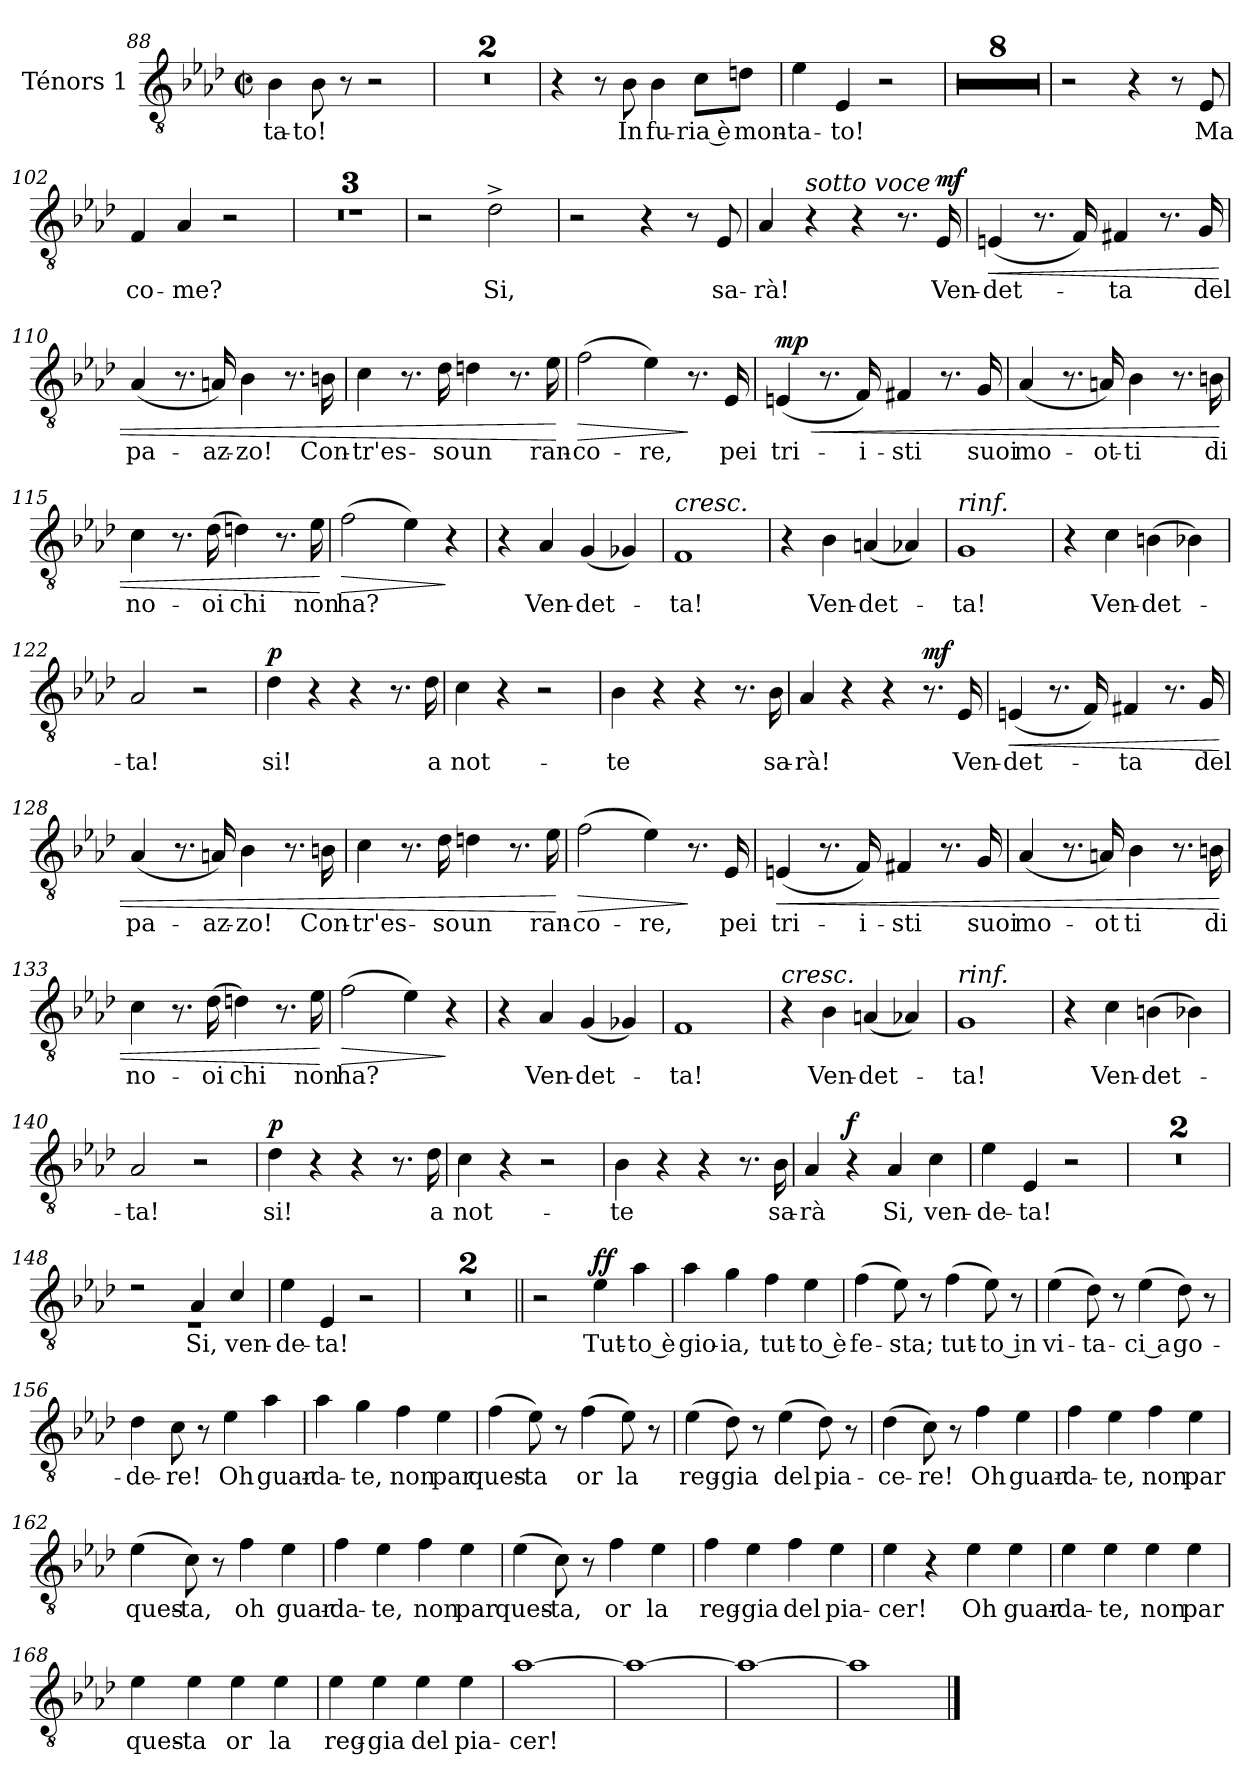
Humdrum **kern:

**kern	**text	**dynam
*part1	*part1	*part1
*staff1	*staff1	*staff1
*I"Ténors 1	*	*
*I'T1.	*	*
*clefGv2	*	*
*k[b-e-a-d-]	*	*
*M2/2	*	*
*met(c|)	*	*
=88	=88	=88
4B-\	-ta-	.
8B-\	-to!	.
8r	.	.
2r	.	.
=89	=89	=89
1r	.	.
!!LO:PB:g=z
=90	=90	=90
1r	.	.
=91	=91	=91
4r	.	.
8r	.	.
8B-\	In	.
4B-\	fu-	.
8c\L	-ria è	.
8dn\J	mon-	.
=92	=92	=92
4e-\	-ta-	.
4E-/	-to!	.
2r	.	.
!!LO:PB:g=z
=93	=93	=93
1r	.	.
=94	=94	=94
1r	.	.
=95	=95	=95
1r	.	.
!!LO:LB:g=z
=96	=96	=96
1r	.	.
=97	=97	=97
1r	.	.
=98	=98	=98
1r	.	.
!!LO:PB:g=z
=99	=99	=99
1r	.	.
=100	=100	=100
1r	.	.
=101	=101	=101
2r	.	.
4r	.	.
8r	.	.
8E-/	Ma	.
!!LO:PB:g=z
=102	=102	=102
4F/	co-	.
4A-/	-me?	.
2r	.	.
=103	=103	=103
1r	.	.
=104	=104	=104
1r	.	.
=105	=105	=105
1r	.	.
!!LO:PB:g=z
=106	=106	=106
2r	.	.
2d-^\	Si,	.
=107	=107	=107
2r	.	.
4r	.	.
8r	.	.
8E-/	sa-	.
=108	=108	=108
4A-/	-rà!	.
!LO:TX:a:i:t=sotto voce	!	!
4r	.	.
4r	.	.
8.r	.	.
!	!	!LO:DY:a
16E-/	Ven-	mf
!!LO:PB:g=z
=109	=109	=109
!	!	!LO:HP:b
(4En/	-det-	<
8.r	.	.
16F/)	.	.
4F#X/	-ta	.
8.r	.	.
16G/	del	.
=110	=110	=110
(4A-/	pa-	.
8.r	.	.
16An/)	-az-	.
4B-\	-zo!	.
8.r	.	.
16Bn\	Con-	.
=111	=111	=111
4c\	-tr'es-	.
8.r	.	.
16d-\	-so	.
4dn\	un	.
8.r	.	.
16e-\	ran-	.
.	.	[
!!LO:PB:g=z
=112	=112	=112
!	!	!LO:HP:b
(2f\	-co-	>
4e-\)	-re,	.
8.r	.	]
16E-/	pei	.
=113	=113	=113
!	!	!LO:HP:b
!	!	!LO:DY:n=1:a
(4En/	tri-	< mp
8.r	.	.
16F/)	-i-	.
4F#X/	-sti	.
8.r	.	.
16G/	suoi	.
=114	=114	=114
(4A-/	mo-	.
8.r	.	.
16An/)	-ot-	.
4B-\	-ti	.
8.r	.	.
16Bn\	di	.
!!LO:PB:g=z
=115	=115	=115
4c\	no-	.
8.r	.	.
(16d-\	-oi	.
4dn\)	chi	.
8.r	.	.
16e-\	non	.
.	.	[
=116	=116	=116
!	!	!LO:HP:b
(2f\	ha?	>
4e-\)	.	.
4r	.	]
=117	=117	=117
4r	.	.
4A-/	Ven-	.
(4G/	-det-	.
4G-X/)	.	.
!!LO:PB:g=z
=118	=118	=118
!LO:TX:a:i:t=cresc.	!	!
1F	-ta!	.
=119	=119	=119
4r	.	.
4B-\	Ven-	.
(4An/	-det-	.
4A-X/)	.	.
=120	=120	=120
!LO:TX:a:i:t=rinf.	!	!
1G	-ta!	.
!!LO:PB:g=z
=121	=121	=121
4r	.	.
4c\	Ven-	.
(4Bn\	-det-	.
4B-X\)	.	.
=122	=122	=122
2A-/	-ta!	.
2r	.	.
=123	=123	=123
!	!	!LO:DY:a
4d-\	si!	p
4r	.	.
4r	.	.
8.r	.	.
16d-\	a	.
!!LO:PB:g=z
=124	=124	=124
4c\	not-	.
4r	.	.
2r	.	.
=125	=125	=125
4B-\	-te	.
4r	.	.
4r	.	.
8.r	.	.
16B-\	sa-	.
=126	=126	=126
4A-/	-rà!	.
4r	.	.
4r	.	.
!	!	!LO:DY:a
8.r	.	mf
16E-/	Ven-	.
!!LO:PB:g=z
=127	=127	=127
!	!	!LO:HP:b
(4En/	-det-	<
8.r	.	.
16F/)	.	.
4F#X/	-ta	.
8.r	.	.
16G/	del	.
=128	=128	=128
(4A-/	pa-	.
8.r	.	.
16An/)	-az-	.
4B-\	-zo!	.
8.r	.	.
16Bn\	Con-	.
=129	=129	=129
4c\	-tr'es-	.
8.r	.	.
16d-\	-so	.
4dn\	un	.
8.r	.	.
16e-\	ran-	.
.	.	[
!!LO:PB:g=z
=130	=130	=130
!	!	!LO:HP:b
(2f\	-co-	>
4e-\)	-re,	.
8.r	.	]
16E-/	pei	.
=131	=131	=131
!	!	!LO:HP:b
(4En/	tri-	<
8.r	.	.
16F/)	-i-	.
4F#X/	-sti	.
8.r	.	.
16G/	suoi	.
=132	=132	=132
(4A-/	mo-	.
8.r	.	.
16An/)	-ot	.
4B-\	ti	.
8.r	.	.
16Bn\	di	.
!!LO:PB:g=z
=133	=133	=133
4c\	no-	.
8.r	.	.
(16d-\	-oi	.
4dn\)	chi	.
8.r	.	.
16e-\	non	.
.	.	[
=134	=134	=134
!	!	!LO:HP:b
(2f\	-ha?	>
4e-\)	.	.
4r	.	]
=135	=135	=135
4r	.	.
4A-/	Ven-	.
(4G/	-det-	.
4G-X/)	.	.
!!LO:PB:g=z
=136	=136	=136
1F	-ta!	.
=137	=137	=137
!LO:TX:a:i:t=cresc.	!	!
4r	.	.
4B-\	Ven-	.
(4An/	-det-	.
4A-X/)	.	.
=138	=138	=138
!LO:TX:a:i:t=rinf.	!	!
1G	-ta!	.
=139	=139	=139
4r	.	.
4c\	Ven-	.
(4Bn\	-det-	.
4B-X\)	.	.
!!LO:PB:g=z
=140	=140	=140
2A-/	-ta!	.
2r	.	.
=141	=141	=141
!	!	!LO:DY:a
4d-\	si!	p
4r	.	.
4r	.	.
8.r	.	.
16d-\	a	.
=142	=142	=142
4c\	not-	.
4r	.	.
2r	.	.
!!LO:PB:g=z
=143	=143	=143
4B-\	-te	.
4r	.	.
4r	.	.
8.r	.	.
16B-\	sa-	.
=144	=144	=144
4A-/	-rà	.
!	!	!LO:DY:a
4r	.	f
4A-/	Si,	.
4c\	ven-	.
=145	=145	=145
4e-\	-de-	.
4E-/	-ta!	.
2r	.	.
=146	=146	=146
1rG	.	.
=147	=147	=147
1r	.	.
!!LO:PB:g=z
=148	=148	=148
*^	*	*
2r	1r	.	.
4A-/	.	Si,	.
4c/	.	ven-	.
*v	*v	*	*
=149	=149	=149
4e-\	-de-	.
4E-/	-ta!	.
2r	.	.
=150	=150	=150
1rG	.	.
=151	=151	=151
1r	.	.
=152||	=152||	=152||
2r	.	.
!	!	!LO:DY:a
4e-\	Tut-	ff
4a-\	-to è	.
!!LO:PB:g=z
=153	=153	=153
4a-\	gio-	.
4g\	-ia,	.
4f\	tut-	.
4e-\	-to è	.
=154	=154	=154
(4f\	fe-	.
8e-\)	-sta;	.
8r	.	.
(4f\	tut-	.
8e-\)	-to in	.
8r	.	.
=155	=155	=155
(4e-\	vi-	.
8d-\)	-ta-	.
8r	.	.
(4e-\	-ci a	.
8d-\)	go-	.
8r	.	.
=156	=156	=156
4d-\	-de-	.
8c\	-re!	.
8r	.	.
4e-\	Oh	.
4a-\	guar-	.
!!LO:PB:g=z
=157	=157	=157
4a-\	-da-	.
4g\	-te,	.
4f\	non	.
4e-\	par	.
=158	=158	=158
(4f\	ques-	.
8e-\)	-ta	.
8r	.	.
(4f\	or	.
8e-\)	la	.
8r	.	.
=159	=159	=159
(4e-\	reg-	.
8d-\)	-gia	.
8r	.	.
(4e-\	del	.
8d-\)	pia-	.
8r	.	.
=160	=160	=160
(4d-\	-ce-	.
8c\)	-re!	.
8r	.	.
4f\	Oh	.
4e-\	guar-	.
!!LO:PB:g=z
=161	=161	=161
4f\	-da-	.
4e-\	-te,	.
4f\	non	.
4e-\	par	.
=162	=162	=162
(4e-\	ques-	.
8c\)	-ta,	.
8r	.	.
4f\	oh	.
4e-\	guar-	.
=163	=163	=163
4f\	-da-	.
4e-\	-te,	.
4f\	non	.
4e-\	par	.
=164	=164	=164
(4e-\	ques-	.
8c\)	-ta,	.
8r	.	.
4f\	or	.
4e-\	la	.
=165	=165	=165
4f\	reg-	.
4e-\	-gia	.
4f\	del	.
4e-\	pia-	.
!!LO:PB:g=z
=166	=166	=166
4e-\	-cer!	.
4r	.	.
4e-\	Oh	.
4e-\	guar-	.
=167	=167	=167
4e-\	-da-	.
4e-\	-te,	.
4e-\	non	.
4e-\	par	.
=168	=168	=168
4e-\	-ques-	.
4e-\	-ta	.
4e-\	or	.
4e-\	la	.
=169	=169	=169
4e-\	reg-	.
4e-\	-gia	.
4e-\	del	.
4e-\	pia-	.
=170	=170	=170
[1a-	-cer!	.
!!LO:PB:g=z
=171	=171	=171
1a-_	.	.
=172	=172	=172
1a-_	.	.
=173	=173	=173
1a-]	.	.
==	==	==
*-	*-	*-
